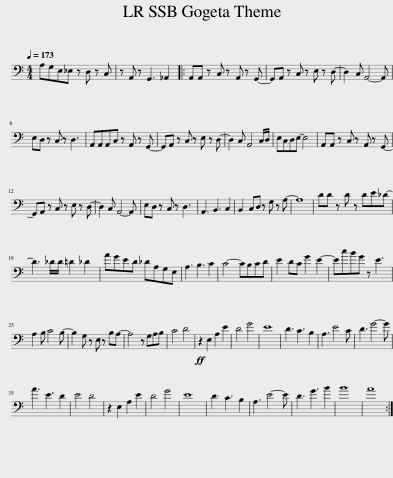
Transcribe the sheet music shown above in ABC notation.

X:1
L:1/8
Q:1/4=173
M:4/4
I:linebreak $
K:C
V:1 bass
V:1
 A,G,E,_E, z D, z C, | z A,, z G,,3 _A,,2 |: A,,A,, z C, z A,, z G,,- | G,,A,, z C, z E, z D,- | D,2 C, A,,4- A,, |$ %5
 E,D, z C, z D,3 | A,,A,,A,,C, z A,, z G,,- | G,,A,, z C, z E, z D,- | D,2 C, A,,4 C,/D,/ | E,C,D,E,- E,4 | %10
 A,,A,, z C, z A,, z G,,- |$ G,,A,, z C, z E, z D,- | D,2 C, A,,4- A,, | E,D, z C, z D,3 | A,,3 B,,3 C,2 | %15
 B,,2 C,D, z G, z A,- | A,8 | DD z D z DE_D- |$ D3 _D/D/ =D2 _D2 | AGED _DA,G,E, | %20
 A,3 B,3 C2 | C4- CB,CD | E2 DC G2 E2- | EcBG z E3 |$ A,2 B, C4 B,- | %25
 B,2 G, z E, z B,A,- | A,4 z G,A,B, | C4 D4 |!ff! z2 E,2 A,2 E2 | D4 G4 | %30
 E8 | D3 C3 B,2 | A,3 E4 C | D3 G4- G |$ A3 E3 D2 | %35
 E4 D4 | z2 E,2 A,2 E2 | D4 G4 | E8 | D3 C3 B,2 | %40
 A,3 E4- E | D3 G3 B2 | B8 | A8 :| %44
